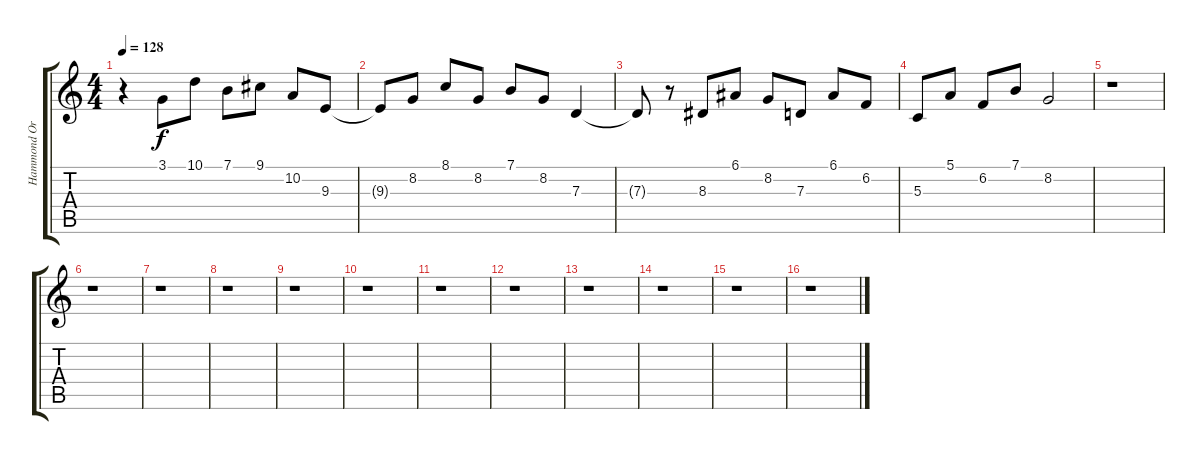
\track ("Hammond Organ       " "Hammond Or") {instrument drawbarorgan}
\staff {score tabs}
\tuning (E4 B3 G3 D3 A2 E2) {hide}
\ts (4 4)
\tempo 128
\clef g2
\ks c
r.4{dy f} 3.1.8 10.1.8 7.1.8 9.1.8 10.2.8 9.3.8 |
9.3{t}.8 8.2.8 8.1.8 8.2.8 7.1.8 8.2.8 7.3.4 |
7.3{t}.8 r.8 8.3.8 6.1.8 8.2.8 7.3.8 6.1.8 6.2.8 |
5.3.8 5.1.8 6.2.8 7.1.8 8.2.2 |
r.1 |
r.1 |
r.1 |
r.1 |
r.1 |
r.1 |
r.1 |
r.1 |
r.1 |
r.1 |
r.1 |
r.1
